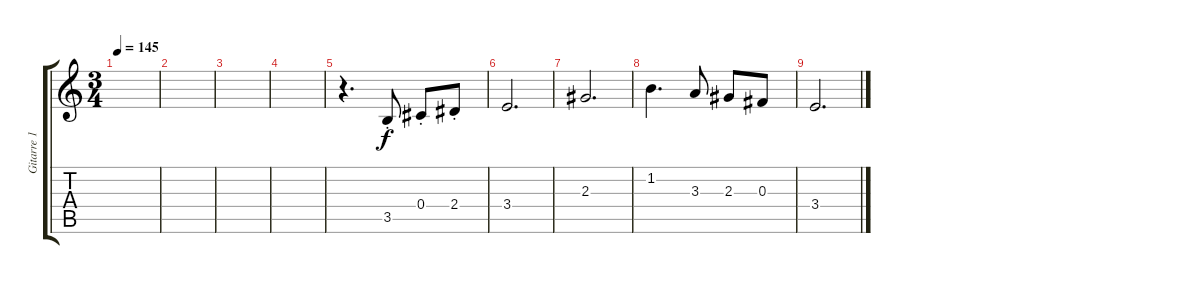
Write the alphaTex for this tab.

\track ("Gitarre 1" "Gitarre 1") {instrument overdrivenguitar}
\staff {score tabs}
\tuning (Eb4 Bb3 Gb3 Db3 Ab2 Eb2) {hide}
\ts (3 4)
\tempo 145
\clef g2
\ks c
|
|
|
|
r.4{d} 3.5{st}.8 0.4{st}.8 2.4{st}.8 |
3.4.2{d} |
2.3.2{d} |
1.2.4{d} 3.3.8 2.3.8 0.3.8 |
3.4.2{d}
